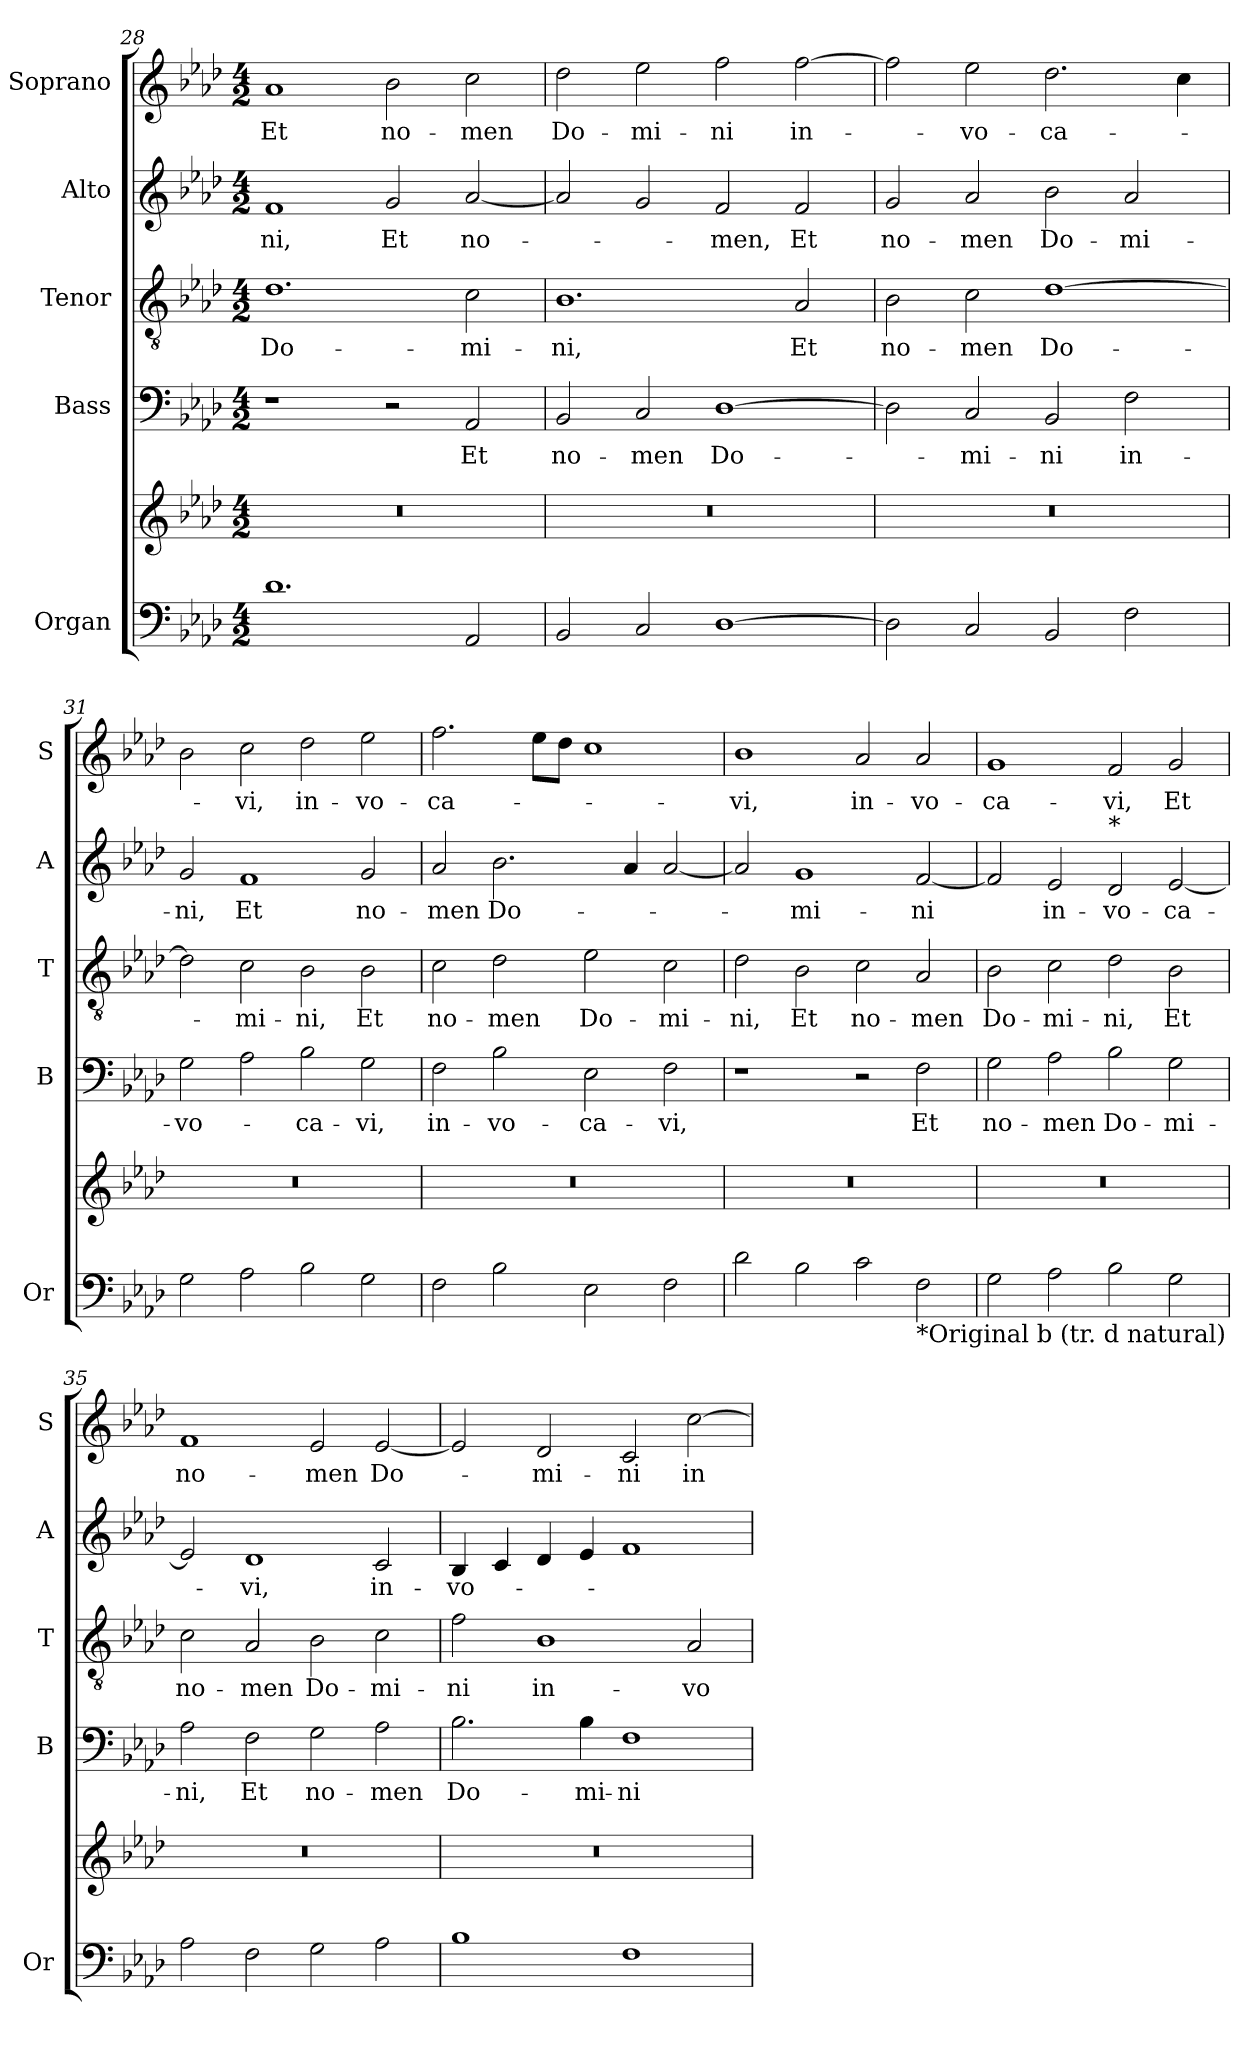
**kern	**kern	**kern	**text	**kern	**text	**kern	**text	**kern	**text
*part5	*part5	*part4	*part4	*part3	*part3	*part2	*part2	*part1	*part1
*staff6	*staff5	*staff4	*staff4	*staff3	*staff3	*staff2	*staff2	*staff1	*staff1
*I"Organ	*	*I"Bass	*	*I"Tenor	*	*I"Alto	*	*I"Soprano	*
*I'Or	*	*I'B	*	*I'T	*	*I'A	*	*I'S	*
*clefF4	*clefG2	*clefF4	*	*clefGv2	*	*clefG2	*	*clefG2	*
*k[b-e-a-d-]	*k[b-e-a-d-]	*k[b-e-a-d-]	*	*k[b-e-a-d-]	*	*k[b-e-a-d-]	*	*k[b-e-a-d-]	*
*A-:	*A-:	*A-:	*	*A-:	*	*A-:	*	*A-:	*
*M4/2	*M4/2	*M4/2	*	*M4/2	*	*M4/2	*	*M4/2	*
=28	=28	=28	=28	=28	=28	=28	=28	=28	=28
!	!	!	!	!	!LO:LY:b	!	!LO:LY:b	!	!LO:LY:b
1.d-	0r	1r	.	1.d-	Do-	1f	-ni,	1a-	Et
!	!	!	!	!	!	!	!LO:LY:b	!	!LO:LY:b
.	.	2r	.	.	.	2g/	Et	2b-\	no-
!	!	!	!LO:LY:b	!	!LO:LY:b	!	!LO:LY:b	!	!LO:LY:b
2AA-/	.	2AA-/	Et	2c\	-mi-	[2a-/	no-	2cc\	-men
=29	=29	=29	=29	=29	=29	=29	=29	=29	=29
!	!	!	!LO:LY:b	!	!LO:LY:b	!	!	!	!LO:LY:b
2BB-/	0r	2BB-/	no-	1.B-	-ni,	2a-/]	.	2dd-\	Do-
!	!	!	!LO:LY:b	!	!	!	!	!	!LO:LY:b
2C/	.	2C/	-men	.	.	2g/	.	2ee-\	-mi-
!	!	!	!LO:LY:b	!	!	!	!LO:LY:b	!	!LO:LY:b
[1D-	.	[1D-	Do-	.	.	2f/	-men,	2ff\	-ni
!	!	!	!	!	!LO:LY:b	!	!LO:LY:b	!	!LO:LY:b
.	.	.	.	2A-/	Et	2f/	Et	[2ff\	in-
=30	=30	=30	=30	=30	=30	=30	=30	=30	=30
!	!	!	!	!	!LO:LY:b	!	!LO:LY:b	!	!
2D-\]	0r	2D-\]	.	2B-\	no-	2g/	no-	2ff\]	.
!	!	!	!LO:LY:b	!	!LO:LY:b	!	!LO:LY:b	!	!LO:LY:b
2C/	.	2C/	-mi-	2c\	-men	2a-/	-men	2ee-\	-vo-
!	!	!	!LO:LY:b	!	!LO:LY:b	!	!LO:LY:b	!	!LO:LY:b
2BB-/	.	2BB-/	-ni	[1d-	Do-	2b-\	Do-	2.dd-\	-ca-
!	!	!	!LO:LY:b	!	!	!	!LO:LY:b	!	!
2F\	.	2F\	in-	.	.	2a-/	-mi-	.	.
.	.	.	.	.	.	.	.	4cc\	.
=31	=31	=31	=31	=31	=31	=31	=31	=31	=31
!	!	!	!LO:LY:b	!	!	!	!LO:LY:b	!	!
2G\	0r	2G\	-vo-	2d-\]	.	2g/	-ni,	2b-\	.
!	!	!	!	!	!LO:LY:b	!	!LO:LY:b	!	!LO:LY:b
2A-\	.	2A-\	.	2c\	-mi-	1f	Et	2cc\	-vi,
!	!	!	!LO:LY:b	!	!LO:LY:b	!	!	!	!LO:LY:b
2B-\	.	2B-\	-ca-	2B-\	-ni,	.	.	2dd-\	in-
!	!	!	!LO:LY:b	!	!LO:LY:b	!	!LO:LY:b	!	!LO:LY:b
2G\	.	2G\	-vi,	2B-\	Et	2g/	no-	2ee-\	-vo-
!!LO:LB:g=z
=32	=32	=32	=32	=32	=32	=32	=32	=32	=32
!	!	!	!LO:LY:b	!	!LO:LY:b	!	!LO:LY:b	!	!LO:LY:b
2F\	0r	2F\	in-	2c\	no-	2a-/	-men	2.ff\	-ca-
!	!	!	!LO:LY:b	!	!LO:LY:b	!	!LO:LY:b	!	!
2B-\	.	2B-\	-vo-	2d-\	-men	2.b-\	Do-	.	.
.	.	.	.	.	.	.	.	8ee-\L	.
.	.	.	.	.	.	.	.	8dd-\J	.
!	!	!	!LO:LY:b	!	!LO:LY:b	!	!	!	!
2E-\	.	2E-\	-ca-	2e-\	Do-	.	.	1cc	.
.	.	.	.	.	.	4a-/	.	.	.
!	!	!	!LO:LY:b	!	!LO:LY:b	!	!	!	!
2F\	.	2F\	-vi,	2c\	-mi-	[2a-/	.	.	.
=33	=33	=33	=33	=33	=33	=33	=33	=33	=33
!	!	!	!	!	!LO:LY:b	!	!	!	!LO:LY:b
2d-\	0r	1r	.	2d-\	-ni,	2a-/]	.	1b-	-vi,
!	!	!	!	!	!LO:LY:b	!	!LO:LY:b	!	!
2B-\	.	.	.	2B-\	Et	1g	-mi-	.	.
!	!	!	!	!	!LO:LY:b	!	!	!	!LO:LY:b
2c\	.	2r	.	2c\	no-	.	.	2a-/	in-
!LO:TX:b:t=*Original b (tr. d natural)	!	!	!	!	!	!	!	!	!
!	!	!	!LO:LY:b	!	!LO:LY:b	!	!LO:LY:b	!	!LO:LY:b
2F\	.	2F\	Et	2A-/	-men	[2f/	-ni	2a-/	-vo-
=34	=34	=34	=34	=34	=34	=34	=34	=34	=34
!	!	!	!LO:LY:b	!	!LO:LY:b	!	!	!	!LO:LY:b
2G\	0r	2G\	no-	2B-\	Do-	2f/]	.	1g	-ca-
!	!	!	!LO:LY:b	!	!LO:LY:b	!	!LO:LY:b	!	!
2A-\	.	2A-\	-men	2c\	-mi-	2e-/	in-	.	.
!	!	!	!	!	!	!LO:TX:a:t=*	!	!	!
!	!	!	!LO:LY:b	!	!LO:LY:b	!	!LO:LY:b	!	!LO:LY:b
2B-\	.	2B-\	Do-	2d-\	-ni,	2d-/	-vo-	2f/	-vi,
!	!	!	!LO:LY:b	!	!LO:LY:b	!	!LO:LY:b	!	!LO:LY:b
2G\	.	2G\	-mi-	2B-\	Et	[2e-/	-ca-	2g/	Et
=35	=35	=35	=35	=35	=35	=35	=35	=35	=35
!	!	!	!LO:LY:b	!	!LO:LY:b	!	!	!	!LO:LY:b
2A-\	0r	2A-\	-ni,	2c\	no-	2e-/]	.	1f	no-
!	!	!	!LO:LY:b	!	!LO:LY:b	!	!LO:LY:b	!	!
2F\	.	2F\	Et	2A-/	-men	1d-	-vi,	.	.
!	!	!	!LO:LY:b	!	!LO:LY:b	!	!	!	!LO:LY:b
2G\	.	2G\	no-	2B-\	Do-	.	.	2e-/	-men
!	!	!	!LO:LY:b	!	!LO:LY:b	!	!LO:LY:b	!	!LO:LY:b
2A-\	.	2A-\	-men	2c\	-mi-	2c/	in-	[2e-/	Do-
=36	=36	=36	=36	=36	=36	=36	=36	=36	=36
!	!	!	!LO:LY:b	!	!LO:LY:b	!	!LO:LY:b	!	!
1B-	0r	2.B-\	Do-	2f\	-ni	4B-/	-vo-	2e-/]	.
.	.	.	.	.	.	4c/	.	.	.
!	!	!	!	!	!LO:LY:b	!	!	!	!LO:LY:b
.	.	.	.	1B-	in-	4d-/	.	2d-/	-mi-
!	!	!	!LO:LY:b	!	!	!	!	!	!
.	.	4B-\	-mi-	.	.	4e-/	.	.	.
!	!	!	!LO:LY:b	!	!	!	!	!	!LO:LY:b
1F	.	1F	-ni	.	.	1f	.	2c/	-ni
!	!	!	!	!	!LO:LY:b	!	!	!	!LO:LY:b
.	.	.	.	2A-/	-vo-	.	.	[2cc\	in-
=	=	=	=	=	=	=	=	=	=
*-	*-	*-	*-	*-	*-	*-	*-	*-	*-
